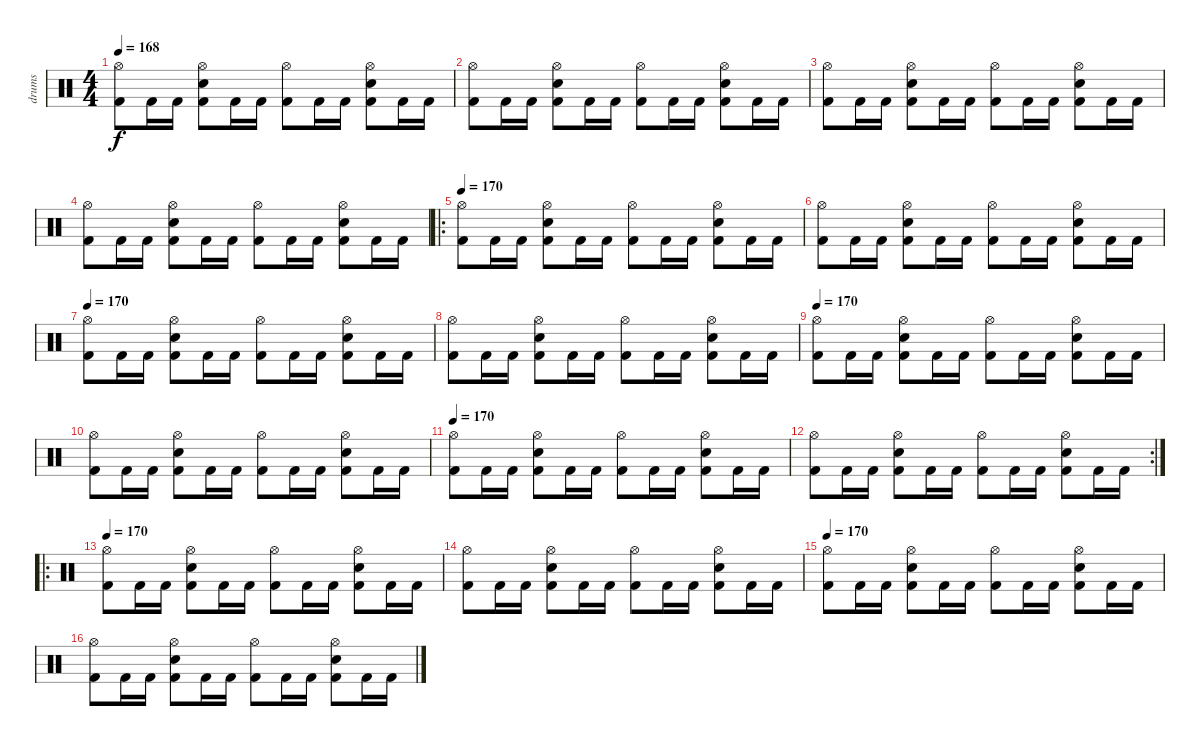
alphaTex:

\track ("drums" "drums") {instrument percussion}
\staff {score}
\articulation defaults
\ts (4 4)
\tempo 168
\clef neutral
\ks c
("Hi-Hat (open)" "Kick (hit) 2").8{dy f} "Kick (hit) 2".16 "Kick (hit) 2".16 ("Snare (hit) 2" "Hi-Hat (open)" "Kick (hit) 2").8 "Kick (hit) 2".16 "Kick (hit) 2".16 ("Hi-Hat (open)" "Kick (hit) 2").8 "Kick (hit) 2".16 "Kick (hit) 2".16 ("Snare (hit) 2" "Hi-Hat (open)" "Kick (hit) 2").8 "Kick (hit) 2".16 "Kick (hit) 2".16 |
("Hi-Hat (open)" "Kick (hit) 2").8 "Kick (hit) 2".16 "Kick (hit) 2".16 ("Snare (hit) 2" "Hi-Hat (open)" "Kick (hit) 2").8 "Kick (hit) 2".16 "Kick (hit) 2".16 ("Hi-Hat (open)" "Kick (hit) 2").8 "Kick (hit) 2".16 "Kick (hit) 2".16 ("Snare (hit) 2" "Hi-Hat (open)" "Kick (hit) 2").8 "Kick (hit) 2".16 "Kick (hit) 2".16 |
("Hi-Hat (open)" "Kick (hit) 2").8 "Kick (hit) 2".16 "Kick (hit) 2".16 ("Snare (hit) 2" "Hi-Hat (open)" "Kick (hit) 2").8 "Kick (hit) 2".16 "Kick (hit) 2".16 ("Hi-Hat (open)" "Kick (hit) 2").8 "Kick (hit) 2".16 "Kick (hit) 2".16 ("Snare (hit) 2" "Hi-Hat (open)" "Kick (hit) 2").8 "Kick (hit) 2".16 "Kick (hit) 2".16 |
("Hi-Hat (open)" "Kick (hit) 2").8 "Kick (hit) 2".16 "Kick (hit) 2".16 ("Snare (hit) 2" "Hi-Hat (open)" "Kick (hit) 2").8 "Kick (hit) 2".16 "Kick (hit) 2".16 ("Hi-Hat (open)" "Kick (hit) 2").8 "Kick (hit) 2".16 "Kick (hit) 2".16 ("Snare (hit) 2" "Hi-Hat (open)" "Kick (hit) 2").8 "Kick (hit) 2".16 "Kick (hit) 2".16 |
\ro
\tempo 170
("Hi-Hat (open)" "Kick (hit) 2").8 "Kick (hit) 2".16 "Kick (hit) 2".16 ("Snare (hit) 2" "Hi-Hat (open)" "Kick (hit) 2").8 "Kick (hit) 2".16 "Kick (hit) 2".16 ("Hi-Hat (open)" "Kick (hit) 2").8 "Kick (hit) 2".16 "Kick (hit) 2".16 ("Snare (hit) 2" "Hi-Hat (open)" "Kick (hit) 2").8 "Kick (hit) 2".16 "Kick (hit) 2".16 |
("Hi-Hat (open)" "Kick (hit) 2").8 "Kick (hit) 2".16 "Kick (hit) 2".16 ("Snare (hit) 2" "Hi-Hat (open)" "Kick (hit) 2").8 "Kick (hit) 2".16 "Kick (hit) 2".16 ("Hi-Hat (open)" "Kick (hit) 2").8 "Kick (hit) 2".16 "Kick (hit) 2".16 ("Snare (hit) 2" "Hi-Hat (open)" "Kick (hit) 2").8 "Kick (hit) 2".16 "Kick (hit) 2".16 |
\tempo 170
("Hi-Hat (open)" "Kick (hit) 2").8 "Kick (hit) 2".16 "Kick (hit) 2".16 ("Snare (hit) 2" "Hi-Hat (open)" "Kick (hit) 2").8 "Kick (hit) 2".16 "Kick (hit) 2".16 ("Hi-Hat (open)" "Kick (hit) 2").8 "Kick (hit) 2".16 "Kick (hit) 2".16 ("Snare (hit) 2" "Hi-Hat (open)" "Kick (hit) 2").8 "Kick (hit) 2".16 "Kick (hit) 2".16 |
("Hi-Hat (open)" "Kick (hit) 2").8 "Kick (hit) 2".16 "Kick (hit) 2".16 ("Snare (hit) 2" "Hi-Hat (open)" "Kick (hit) 2").8 "Kick (hit) 2".16 "Kick (hit) 2".16 ("Hi-Hat (open)" "Kick (hit) 2").8 "Kick (hit) 2".16 "Kick (hit) 2".16 ("Snare (hit) 2" "Hi-Hat (open)" "Kick (hit) 2").8 "Kick (hit) 2".16 "Kick (hit) 2".16 |
\tempo 170
("Hi-Hat (open)" "Kick (hit) 2").8 "Kick (hit) 2".16 "Kick (hit) 2".16 ("Snare (hit) 2" "Hi-Hat (open)" "Kick (hit) 2").8 "Kick (hit) 2".16 "Kick (hit) 2".16 ("Hi-Hat (open)" "Kick (hit) 2").8 "Kick (hit) 2".16 "Kick (hit) 2".16 ("Snare (hit) 2" "Hi-Hat (open)" "Kick (hit) 2").8 "Kick (hit) 2".16 "Kick (hit) 2".16 |
("Hi-Hat (open)" "Kick (hit) 2").8 "Kick (hit) 2".16 "Kick (hit) 2".16 ("Snare (hit) 2" "Hi-Hat (open)" "Kick (hit) 2").8 "Kick (hit) 2".16 "Kick (hit) 2".16 ("Hi-Hat (open)" "Kick (hit) 2").8 "Kick (hit) 2".16 "Kick (hit) 2".16 ("Snare (hit) 2" "Hi-Hat (open)" "Kick (hit) 2").8 "Kick (hit) 2".16 "Kick (hit) 2".16 |
\tempo 170
("Hi-Hat (open)" "Kick (hit) 2").8 "Kick (hit) 2".16 "Kick (hit) 2".16 ("Snare (hit) 2" "Hi-Hat (open)" "Kick (hit) 2").8 "Kick (hit) 2".16 "Kick (hit) 2".16 ("Hi-Hat (open)" "Kick (hit) 2").8 "Kick (hit) 2".16 "Kick (hit) 2".16 ("Snare (hit) 2" "Hi-Hat (open)" "Kick (hit) 2").8 "Kick (hit) 2".16 "Kick (hit) 2".16 |
\rc 2
("Hi-Hat (open)" "Kick (hit) 2").8 "Kick (hit) 2".16 "Kick (hit) 2".16 ("Snare (hit) 2" "Hi-Hat (open)" "Kick (hit) 2").8 "Kick (hit) 2".16 "Kick (hit) 2".16 ("Hi-Hat (open)" "Kick (hit) 2").8 "Kick (hit) 2".16 "Kick (hit) 2".16 ("Snare (hit) 2" "Hi-Hat (open)" "Kick (hit) 2").8 "Kick (hit) 2".16 "Kick (hit) 2".16 |
\ro
\tempo 170
("Hi-Hat (open)" "Kick (hit) 2").8 "Kick (hit) 2".16 "Kick (hit) 2".16 ("Snare (hit) 2" "Hi-Hat (open)" "Kick (hit) 2").8 "Kick (hit) 2".16 "Kick (hit) 2".16 ("Hi-Hat (open)" "Kick (hit) 2").8 "Kick (hit) 2".16 "Kick (hit) 2".16 ("Snare (hit) 2" "Hi-Hat (open)" "Kick (hit) 2").8 "Kick (hit) 2".16 "Kick (hit) 2".16 |
("Hi-Hat (open)" "Kick (hit) 2").8 "Kick (hit) 2".16 "Kick (hit) 2".16 ("Snare (hit) 2" "Hi-Hat (open)" "Kick (hit) 2").8 "Kick (hit) 2".16 "Kick (hit) 2".16 ("Hi-Hat (open)" "Kick (hit) 2").8 "Kick (hit) 2".16 "Kick (hit) 2".16 ("Snare (hit) 2" "Hi-Hat (open)" "Kick (hit) 2").8 "Kick (hit) 2".16 "Kick (hit) 2".16 |
\tempo 170
("Hi-Hat (open)" "Kick (hit) 2").8 "Kick (hit) 2".16 "Kick (hit) 2".16 ("Snare (hit) 2" "Hi-Hat (open)" "Kick (hit) 2").8 "Kick (hit) 2".16 "Kick (hit) 2".16 ("Hi-Hat (open)" "Kick (hit) 2").8 "Kick (hit) 2".16 "Kick (hit) 2".16 ("Snare (hit) 2" "Hi-Hat (open)" "Kick (hit) 2").8 "Kick (hit) 2".16 "Kick (hit) 2".16 |
("Hi-Hat (open)" "Kick (hit) 2").8 "Kick (hit) 2".16 "Kick (hit) 2".16 ("Snare (hit) 2" "Hi-Hat (open)" "Kick (hit) 2").8 "Kick (hit) 2".16 "Kick (hit) 2".16 ("Hi-Hat (open)" "Kick (hit) 2").8 "Kick (hit) 2".16 "Kick (hit) 2".16 ("Snare (hit) 2" "Hi-Hat (open)" "Kick (hit) 2").8 "Kick (hit) 2".16 "Kick (hit) 2".16
